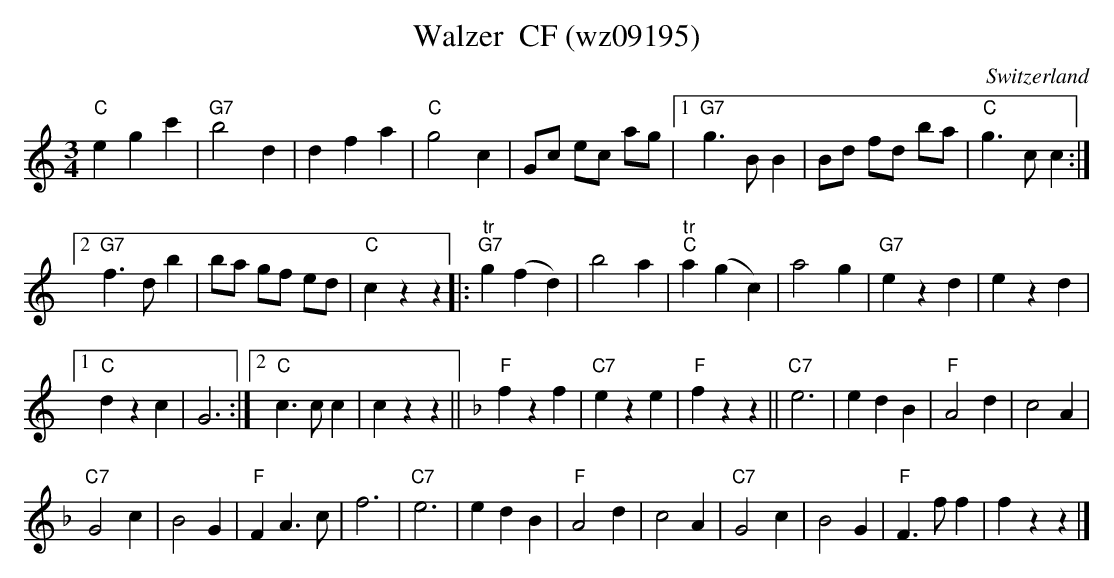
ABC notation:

X:1
T: Walzer  CF (wz09195)
M:3/4
L:1/4
O:Switzerland
K:C major
"C"egc' | "G7"b2d | dfa | "C"g2c | G/c/ e/c/ a/g/ |1 "G7"g>BB | B/d/ f/d/ b/a/ | "C"g>cc :|2
"G7"f>d b | b/a/ g/f/ e/d/ | "C"czz |: "tr""G7"g(fd) | b2a | "tr""C"a (gc) | a2g | "G7"ezd | ezd |1
"C"dzc | G3 :|2 "C"c>cc | czz || [K:F] "F"fzf | "C7"eze | "F"fzz || "C7"e3 | edB | "F"A2d | c2A |
"C7"G2c | B2G | "F"FA>c | f3 | "C7"e3 | edB | "F"A2d | c2A | "C7"G2c | B2G | "F"F>ff | fzz |]
